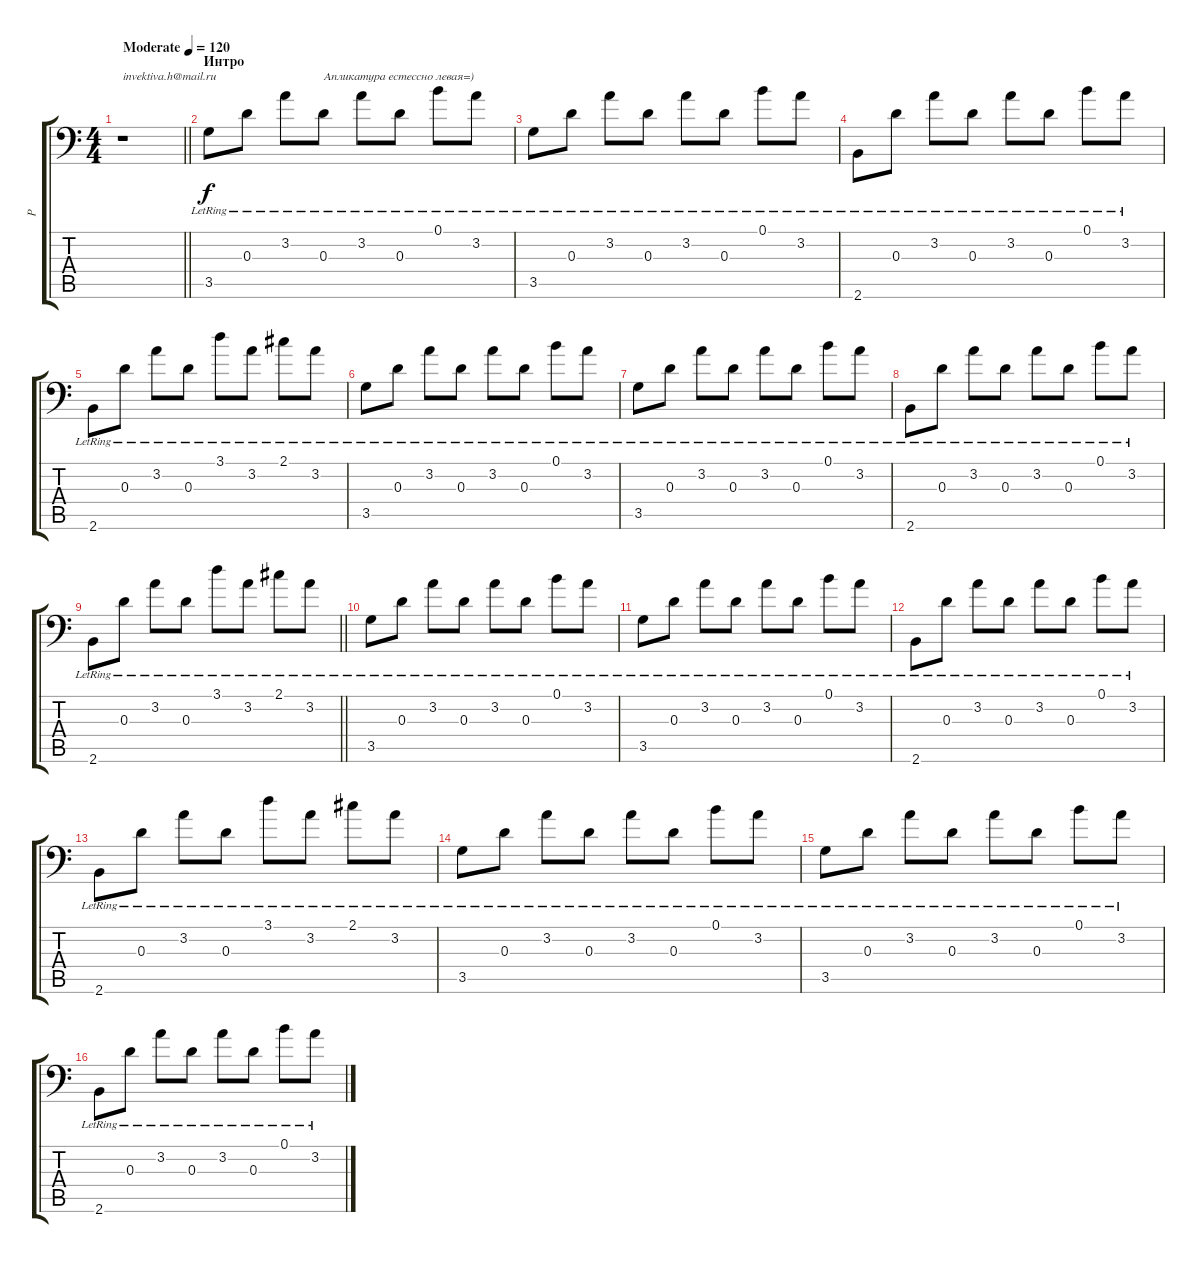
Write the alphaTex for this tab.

\track ("Р" "Р") {instrument electricguitarclean}
\staff {score tabs}
\tuning (B3 Gb3 D3 A2 E2 A1) {hide}
\ts (4 4)
\tempo (120 "Moderate")
\clef f4
\barLineRight lightlight
\ks c
r.1{txt "invektiva.h@mail.ru" dy f instrument electricguitarclean} |
\section ("" "Интро")
3.5{lr}.8 0.3{lr}.8 3.2{lr}.8 0.3{lr}.8{txt "Апликатура естессно левая=)"} 3.2{lr}.8 0.3{lr}.8 0.1{lr}.8 3.2{lr}.8 |
3.5{lr}.8 0.3{lr}.8 3.2{lr}.8 0.3{lr}.8 3.2{lr}.8 0.3{lr}.8 0.1{lr}.8 3.2{lr}.8 |
2.6{lr}.8 0.3{lr}.8 3.2{lr}.8 0.3{lr}.8 3.2{lr}.8 0.3{lr}.8 0.1{lr}.8 3.2{lr}.8 |
2.6{lr}.8 0.3{lr}.8 3.2{lr}.8 0.3{lr}.8 3.1{lr}.8 3.2{lr}.8 2.1{lr}.8 3.2{lr}.8 |
3.5{lr}.8 0.3{lr}.8 3.2{lr}.8 0.3{lr}.8 3.2{lr}.8 0.3{lr}.8 0.1{lr}.8 3.2{lr}.8 |
3.5{lr}.8 0.3{lr}.8 3.2{lr}.8 0.3{lr}.8 3.2{lr}.8 0.3{lr}.8 0.1{lr}.8 3.2{lr}.8 |
2.6{lr}.8 0.3{lr}.8 3.2{lr}.8 0.3{lr}.8 3.2{lr}.8 0.3{lr}.8 0.1{lr}.8 3.2{lr}.8 |
\barLineRight lightlight
2.6{lr}.8 0.3{lr}.8 3.2{lr}.8 0.3{lr}.8 3.1{lr}.8 3.2{lr}.8 2.1{lr}.8 3.2{lr}.8 |
\section ("" "")
3.5{lr}.8 0.3{lr}.8 3.2{lr}.8 0.3{lr}.8 3.2{lr}.8 0.3{lr}.8 0.1{lr}.8 3.2{lr}.8 |
3.5{lr}.8 0.3{lr}.8 3.2{lr}.8 0.3{lr}.8 3.2{lr}.8 0.3{lr}.8 0.1{lr}.8 3.2{lr}.8 |
2.6{lr}.8 0.3{lr}.8 3.2{lr}.8 0.3{lr}.8 3.2{lr}.8 0.3{lr}.8 0.1{lr}.8 3.2{lr}.8 |
2.6{lr}.8 0.3{lr}.8 3.2{lr}.8 0.3{lr}.8 3.1{lr}.8 3.2{lr}.8 2.1{lr}.8 3.2{lr}.8 |
3.5{lr}.8 0.3{lr}.8 3.2{lr}.8 0.3{lr}.8 3.2{lr}.8 0.3{lr}.8 0.1{lr}.8 3.2{lr}.8 |
3.5{lr}.8 0.3{lr}.8 3.2{lr}.8 0.3{lr}.8 3.2{lr}.8 0.3{lr}.8 0.1{lr}.8 3.2{lr}.8 |
2.6{lr}.8 0.3{lr}.8 3.2{lr}.8 0.3{lr}.8 3.2{lr}.8 0.3{lr}.8 0.1{lr}.8 3.2{lr}.8
